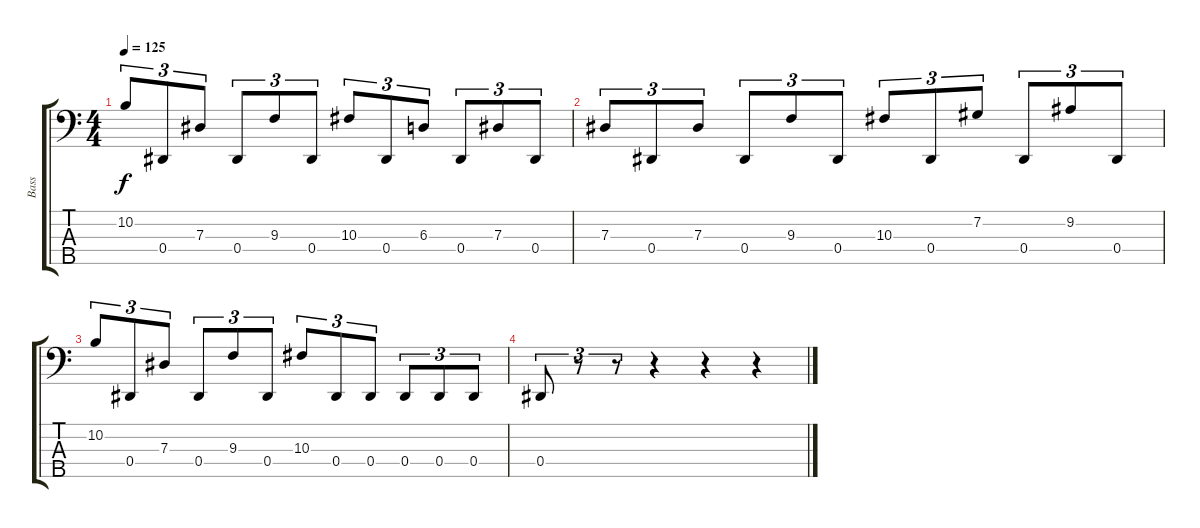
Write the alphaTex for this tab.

\track ("Bass" "Bass") {instrument electricbasspick}
\staff {score tabs}
\tuning (Gb2 Db2 Ab1 Eb1 Bb0) {hide}
\ts (4 4)
\tempo 125
\clef f4
\ks c
10.2.8{tu (3 2) dy f} 0.4.8{tu (3 2)} 7.3.8{tu (3 2)} 0.4.8{tu (3 2)} 9.3.8{tu (3 2)} 0.4.8{tu (3 2)} 10.3.8{tu (3 2)} 0.4.8{tu (3 2)} 6.3.8{tu (3 2)} 0.4.8{tu (3 2)} 7.3.8{tu (3 2)} 0.4.8{tu (3 2)} |
7.3.8{tu (3 2)} 0.4.8{tu (3 2)} 7.3.8{tu (3 2)} 0.4.8{tu (3 2)} 9.3.8{tu (3 2)} 0.4.8{tu (3 2)} 10.3.8{tu (3 2)} 0.4.8{tu (3 2)} 7.2.8{tu (3 2)} 0.4.8{tu (3 2)} 9.2.8{tu (3 2)} 0.4.8{tu (3 2)} |
10.2.8{tu (3 2)} 0.4.8{tu (3 2)} 7.3.8{tu (3 2)} 0.4.8{tu (3 2)} 9.3.8{tu (3 2)} 0.4.8{tu (3 2)} 10.3.8{tu (3 2)} 0.4.8{tu (3 2)} 0.4.8{tu (3 2)} 0.4.8{tu (3 2)} 0.4.8{tu (3 2)} 0.4.8{tu (3 2)} |
0.4.8{tu (3 2)} r.8{tu (3 2)} r.8{tu (3 2)} r.4 r.4 r.4
